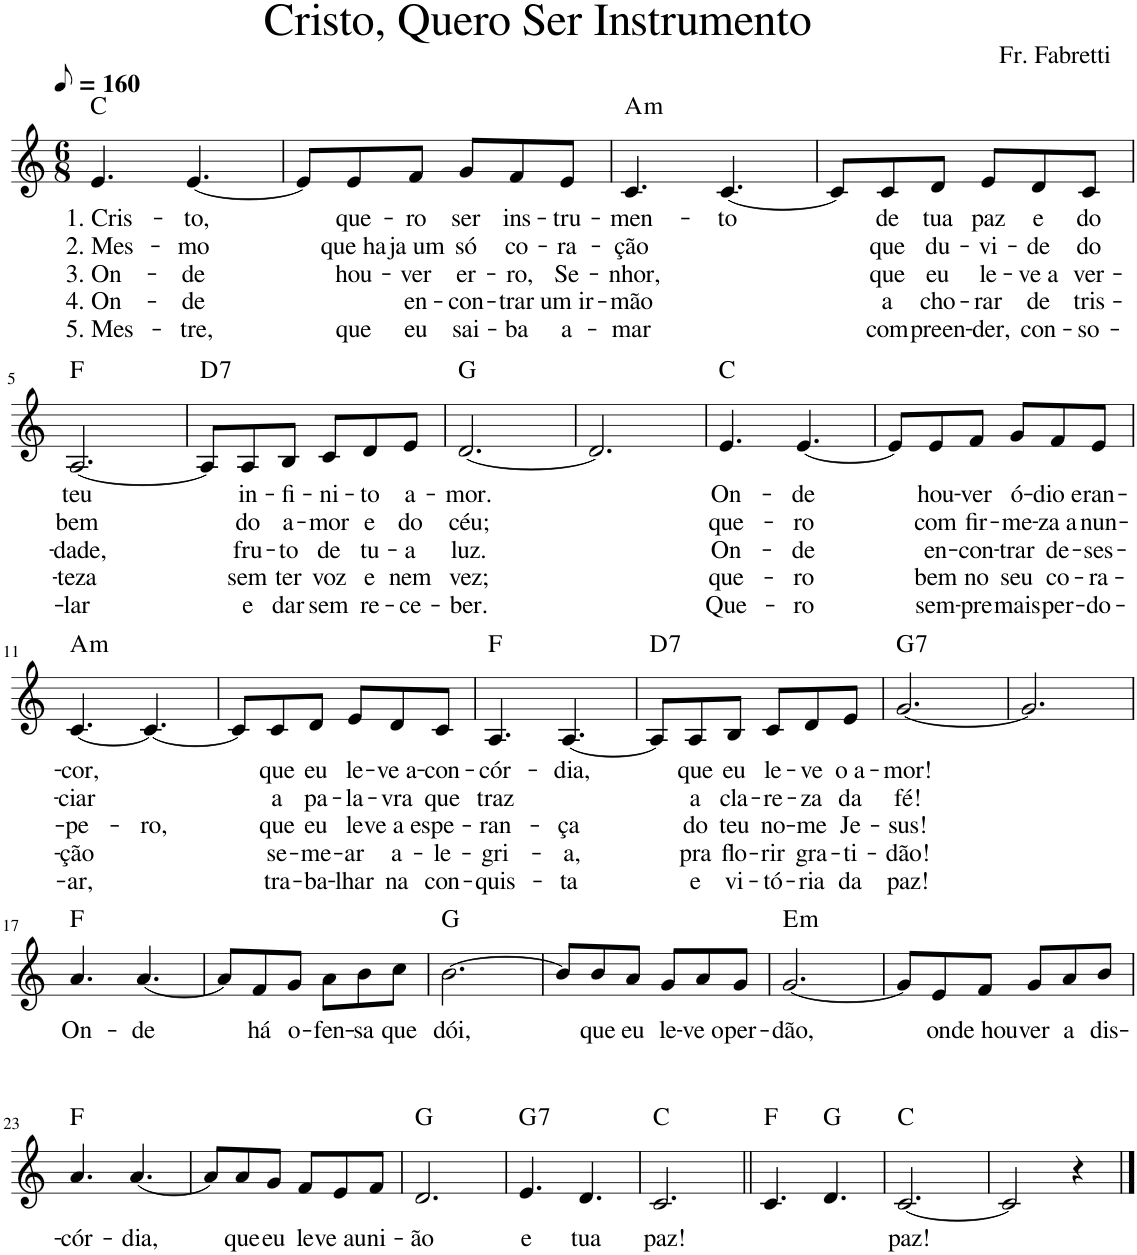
**kern	**text	**text	**text	**text	**text	**harte
*part1	*part1	*part1	*part1	*part1	*part1	*part1
*staff1	*staff1	*staff1	*staff1	*staff1	*staff1	*
*I"Voz	*	*	*	*	*	*
*I'Vo.	*	*	*	*	*	*
!!LO:PB:g=z
*clefG2	*	*	*	*	*	*
*k[]	*	*	*	*	*	*
*M6/8	*	*	*	*	*	*
*MM80	*	*	*	*	*	*
=1	=1	=1	=1	=1	=1	=1
!LO:TX:a:t=Cristo, Quero Ser Instrumento	!	!	!	!	!	!
!LO:TX:a:t=Fr. Fabretti	!	!	!	!	!	!
!	!LO:LY:b	!LO:LY:b	!LO:LY:b	!LO:LY:b	!LO:LY:b	!
4.e/	1. Cris-	2. Mes-	3. On-	4. On-	5. Mes-	C:maj
!	!LO:LY:b	!LO:LY:b	!LO:LY:b	!LO:LY:b	!LO:LY:b	!
[4.e/	-to,	-mo	-de	-de	-tre,	.
=2	=2	=2	=2	=2	=2	=2
8e/L]	.	.	.	.	.	.
!	!LO:LY:b	!LO:LY:b	!LO:LY:b	!	!LO:LY:b	!
8e/	que-	que ha-	hou-	.	que	.
!	!LO:LY:b	!LO:LY:b	!LO:LY:b	!LO:LY:b	!LO:LY:b	!
8f/J	-ro	-ja um	-ver	en-	eu	.
!	!LO:LY:b	!LO:LY:b	!LO:LY:b	!LO:LY:b	!LO:LY:b	!
8g/L	ser	só	er-	-con-	sai-	.
!	!LO:LY:b	!LO:LY:b	!LO:LY:b	!LO:LY:b	!LO:LY:b	!
8f/	ins-	co-	-ro,	-trar	-ba	.
!	!LO:LY:b	!LO:LY:b	!LO:LY:b	!LO:LY:b	!LO:LY:b	!
8e/J	-tru-	-ra-	Se-	um ir-	a-	.
=3	=3	=3	=3	=3	=3	=3
!	!LO:LY:b	!LO:LY:b	!LO:LY:b	!LO:LY:b	!LO:LY:b	!LO:H:kt=m
4.c/	-men-	-ção	-nhor,	-mão	-mar	A:min
!	!LO:LY:b	!	!	!	!	!
[4.c/	-to	.	.	.	.	.
=4	=4	=4	=4	=4	=4	=4
8c/L]	.	.	.	.	.	.
!	!LO:LY:b	!LO:LY:b	!LO:LY:b	!LO:LY:b	!LO:LY:b	!
8c/	de	que	que	a	com-	.
!	!LO:LY:b	!LO:LY:b	!LO:LY:b	!LO:LY:b	!LO:LY:b	!
8d/J	tua	du-	eu	cho-	-preen-	.
!	!LO:LY:b	!LO:LY:b	!LO:LY:b	!LO:LY:b	!LO:LY:b	!
8e/L	paz	-vi-	le-	-rar	-der,	.
!	!LO:LY:b	!LO:LY:b	!LO:LY:b	!LO:LY:b	!LO:LY:b	!
8d/	e	-de	-ve a	de	con-	.
!	!LO:LY:b	!LO:LY:b	!LO:LY:b	!LO:LY:b	!LO:LY:b	!
8c/J	do	do	ver-	tris-	-so-	.
!!LO:LB:g=z
=5	=5	=5	=5	=5	=5	=5
!	!LO:LY:b	!LO:LY:b	!LO:LY:b	!LO:LY:b	!LO:LY:b	!
[2.A/	teu	bem	-dade,	-teza	-lar	F:maj
=6	=6	=6	=6	=6	=6	=6
!	!	!	!	!	!	!LO:H:kt=7
8A/L]	.	.	.	.	.	D:7
!	!LO:LY:b	!LO:LY:b	!LO:LY:b	!LO:LY:b	!LO:LY:b	!
8A/	in-	do	fru-	sem	e	.
!	!LO:LY:b	!LO:LY:b	!LO:LY:b	!LO:LY:b	!LO:LY:b	!
8B/J	-fi-	a-	-to	ter	dar	.
!	!LO:LY:b	!LO:LY:b	!LO:LY:b	!LO:LY:b	!LO:LY:b	!
8c/L	-ni-	-mor	de	voz	sem	.
!	!LO:LY:b	!LO:LY:b	!LO:LY:b	!LO:LY:b	!LO:LY:b	!
8d/	-to	e	tu-	e	re-	.
!	!LO:LY:b	!LO:LY:b	!LO:LY:b	!LO:LY:b	!LO:LY:b	!
8e/J	a-	do	-a	nem	-ce-	.
=7	=7	=7	=7	=7	=7	=7
!	!LO:LY:b	!LO:LY:b	!LO:LY:b	!LO:LY:b	!LO:LY:b	!
[2.d/	-mor.	céu;	luz.	vez;	-ber.	G:maj
=8	=8	=8	=8	=8	=8	=8
2.d/]	.	.	.	.	.	.
=9	=9	=9	=9	=9	=9	=9
!	!LO:LY:b	!LO:LY:b	!LO:LY:b	!LO:LY:b	!LO:LY:b	!
4.e/	On-	que-	On-	que-	Que-	C:maj
!	!LO:LY:b	!LO:LY:b	!LO:LY:b	!LO:LY:b	!LO:LY:b	!
[4.e/	-de	-ro	-de	-ro	-ro	.
=10	=10	=10	=10	=10	=10	=10
8e/L]	.	.	.	.	.	.
!	!LO:LY:b	!LO:LY:b	!LO:LY:b	!LO:LY:b	!LO:LY:b	!
8e/	hou-	com	en-	bem	sem-	.
!	!LO:LY:b	!LO:LY:b	!LO:LY:b	!LO:LY:b	!LO:LY:b	!
8f/J	-ver	fir-	-con-	no	-pre	.
!	!LO:LY:b	!LO:LY:b	!LO:LY:b	!LO:LY:b	!LO:LY:b	!
8g/L	ó-	-me-	-trar	seu	mais	.
!	!LO:LY:b	!LO:LY:b	!LO:LY:b	!LO:LY:b	!LO:LY:b	!
8f/	-dio e	-za a-	de-	co-	per-	.
!	!LO:LY:b	!LO:LY:b	!LO:LY:b	!LO:LY:b	!LO:LY:b	!
8e/J	ran-	-nun-	-ses-	-ra-	-do-	.
!!LO:LB:g=z
=11	=11	=11	=11	=11	=11	=11
!	!LO:LY:b	!LO:LY:b	!LO:LY:b	!LO:LY:b	!LO:LY:b	!LO:H:kt=m
[4.c/	-cor,	-ciar	-pe-	-ção	-ar,	A:min
!	!	!	!LO:LY:b	!	!	!
4.c/_	.	.	-ro,	.	.	.
=12	=12	=12	=12	=12	=12	=12
8c/L]	.	.	.	.	.	.
!	!LO:LY:b	!LO:LY:b	!LO:LY:b	!LO:LY:b	!LO:LY:b	!
8c/	que	a	que	se-	tra-	.
!	!LO:LY:b	!LO:LY:b	!LO:LY:b	!LO:LY:b	!LO:LY:b	!
8d/J	eu	pa-	eu	-me-	-ba-	.
!	!LO:LY:b	!LO:LY:b	!LO:LY:b	!LO:LY:b	!LO:LY:b	!
8e/L	le-	-la-	le-	-ar	-lhar	.
!	!LO:LY:b	!LO:LY:b	!LO:LY:b	!LO:LY:b	!LO:LY:b	!
8d/	-ve a-	-vra	-ve a es-	a-	na	.
!	!LO:LY:b	!LO:LY:b	!LO:LY:b	!LO:LY:b	!LO:LY:b	!
8c/J	-con-	que	-pe-	-le-	con-	.
=13	=13	=13	=13	=13	=13	=13
!	!LO:LY:b	!LO:LY:b	!LO:LY:b	!LO:LY:b	!LO:LY:b	!
4.A/	-cór-	traz	-ran-	-gri-	-quis-	F:maj
!	!LO:LY:b	!	!LO:LY:b	!LO:LY:b	!LO:LY:b	!
[4.A/	-dia,	.	-ça	-a,	-ta	.
=14	=14	=14	=14	=14	=14	=14
!	!	!	!	!	!	!LO:H:kt=7
8A/L]	.	.	.	.	.	D:7
!	!LO:LY:b	!LO:LY:b	!LO:LY:b	!LO:LY:b	!LO:LY:b	!
8A/	que	a	do	pra	e	.
!	!LO:LY:b	!LO:LY:b	!LO:LY:b	!LO:LY:b	!LO:LY:b	!
8B/J	eu	cla-	teu	flo-	vi-	.
!	!LO:LY:b	!LO:LY:b	!LO:LY:b	!LO:LY:b	!LO:LY:b	!
8c/L	le-	-re-	no-	-rir	-tó-	.
!	!LO:LY:b	!LO:LY:b	!LO:LY:b	!LO:LY:b	!LO:LY:b	!
8d/	-ve	-za	-me	gra-	-ria	.
!	!LO:LY:b	!LO:LY:b	!LO:LY:b	!LO:LY:b	!LO:LY:b	!
8e/J	o a-	da	Je-	-ti-	da	.
=15	=15	=15	=15	=15	=15	=15
!	!LO:LY:b	!LO:LY:b	!LO:LY:b	!LO:LY:b	!LO:LY:b	!LO:H:kt=7
[2.g/	-mor!	fé!	-sus!	-dão!	paz!	G:7
=16	=16	=16	=16	=16	=16	=16
2.g/]	.	.	.	.	.	.
!!LO:LB:g=z
=17	=17	=17	=17	=17	=17	=17
!	!LO:LY:b	!	!	!	!	!
4.a/	On-	.	.	.	.	F:maj
!	!LO:LY:b	!	!	!	!	!
[4.a/	-de	.	.	.	.	.
=18	=18	=18	=18	=18	=18	=18
8a/L]	.	.	.	.	.	.
!	!LO:LY:b	!	!	!	!	!
8f/	há	.	.	.	.	.
!	!LO:LY:b	!	!	!	!	!
8g/J	o-	.	.	.	.	.
!	!LO:LY:b	!	!	!	!	!
8a\L	-fen-	.	.	.	.	.
!	!LO:LY:b	!	!	!	!	!
8b\	-sa	.	.	.	.	.
!	!LO:LY:b	!	!	!	!	!
8cc\J	que	.	.	.	.	.
=19	=19	=19	=19	=19	=19	=19
!	!LO:LY:b	!	!	!	!	!
[2.b\	dói,	.	.	.	.	G:maj
=20	=20	=20	=20	=20	=20	=20
8b/L]	.	.	.	.	.	.
!	!LO:LY:b	!	!	!	!	!
8b/	que	.	.	.	.	.
!	!LO:LY:b	!	!	!	!	!
8a/J	eu	.	.	.	.	.
!	!LO:LY:b	!	!	!	!	!
8g/L	le-	.	.	.	.	.
!	!LO:LY:b	!	!	!	!	!
8a/	-ve o	.	.	.	.	.
!	!LO:LY:b	!	!	!	!	!
8g/J	per-	.	.	.	.	.
=21	=21	=21	=21	=21	=21	=21
!	!LO:LY:b	!	!	!	!	!LO:H:kt=m
[2.g/	-dão,	.	.	.	.	E:min
=22	=22	=22	=22	=22	=22	=22
8g/L]	.	.	.	.	.	.
!	!LO:LY:b	!	!	!	!	!
8e/	on-	.	.	.	.	.
!	!LO:LY:b	!	!	!	!	!
8f/J	-de hou-	.	.	.	.	.
!	!LO:LY:b	!	!	!	!	!
8g/L	-ver	.	.	.	.	.
!	!LO:LY:b	!	!	!	!	!
8a/	a	.	.	.	.	.
!	!LO:LY:b	!	!	!	!	!
8b/J	dis-	.	.	.	.	.
!!LO:LB:g=z
=23	=23	=23	=23	=23	=23	=23
!	!LO:LY:b	!	!	!	!	!
4.a/	-cór-	.	.	.	.	F:maj
!	!LO:LY:b	!	!	!	!	!
[4.a/	-dia,	.	.	.	.	.
=24	=24	=24	=24	=24	=24	=24
8a/L]	.	.	.	.	.	.
!	!LO:LY:b	!	!	!	!	!
8a/	que	.	.	.	.	.
!	!LO:LY:b	!	!	!	!	!
8g/J	eu	.	.	.	.	.
!	!LO:LY:b	!	!	!	!	!
8f/L	le-	.	.	.	.	.
!	!LO:LY:b	!	!	!	!	!
8e/	-ve au-	.	.	.	.	.
!	!LO:LY:b	!	!	!	!	!
8f/J	-ni-	.	.	.	.	.
=25	=25	=25	=25	=25	=25	=25
!	!LO:LY:b	!	!	!	!	!
2.d/	-ão	.	.	.	.	G:maj
=26	=26	=26	=26	=26	=26	=26
!	!LO:LY:b	!	!	!	!	!LO:H:kt=7
4.e/	e	.	.	.	.	G:7
!	!LO:LY:b	!	!	!	!	!
4.d/	tua	.	.	.	.	.
=27	=27	=27	=27	=27	=27	=27
!	!LO:LY:b	!	!	!	!	!
2.c/	paz!	.	.	.	.	C:maj
=28||	=28||	=28||	=28||	=28||	=28||	=28||
4.c/	.	.	.	.	.	F:maj
4.d/	.	.	.	.	.	G:maj
=29	=29	=29	=29	=29	=29	=29
!	!LO:LY:b	!	!	!	!	!
[2.c/	paz!	.	.	.	.	C:maj
=30	=30	=30	=30	=30	=30	=30
2c/]	.	.	.	.	.	.
4r	.	.	.	.	.	.
==	==	==	==	==	==	==
*-	*-	*-	*-	*-	*-	*-
